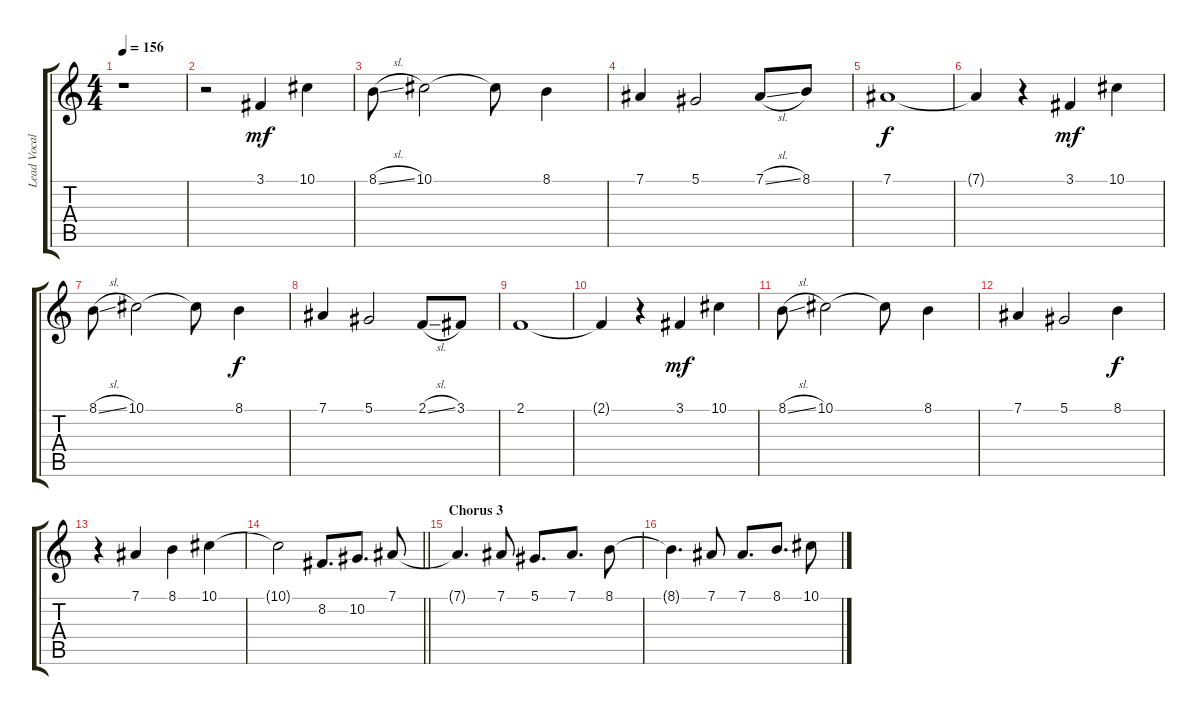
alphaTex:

\track ("Lead Vocals" "Lead Vocal") {instrument trumpet}
\staff {score tabs}
\tuning (Eb4 Bb3 Gb3 Db3 Ab2 Eb2) {hide}
\ts (4 4)
\tempo 156
\clef g2
\ks c
r.1{dy f} |
r.2 3.1.4{dy mf} 10.1.4 |
8.1{sl}.8 10.1.2 10.1{t}.8 8.1.4 |
7.1.4 5.1.2 7.1{sl}.8 8.1.8 |
7.1.1{dy f} |
7.1{t}.4 r.4 3.1.4{dy mf} 10.1.4 |
8.1{sl}.8 10.1.2 10.1{t}.8 8.1.4{dy f} |
7.1.4 5.1.2 2.1{sl}.8 3.1.8 |
2.1.1 |
2.1{t}.4 r.4 3.1.4{dy mf} 10.1.4 |
8.1{sl}.8 10.1.2 10.1{t}.8 8.1.4 |
7.1.4 5.1.2 8.1.4{dy f} |
r.4 7.1.4 8.1.4 10.1.4 |
\barLineRight lightlight
10.1{t}.2 8.2.8{d} 10.2.8{d} 7.1.8 |
\section ("" "Chorus 3")
7.1{t}.4{d} 7.1.8 5.1.8{d} 7.1.8{d} 8.1.8 |
8.1{t}.4{d} 7.1.8 7.1.8{d} 8.1.8{d} 10.1.8
